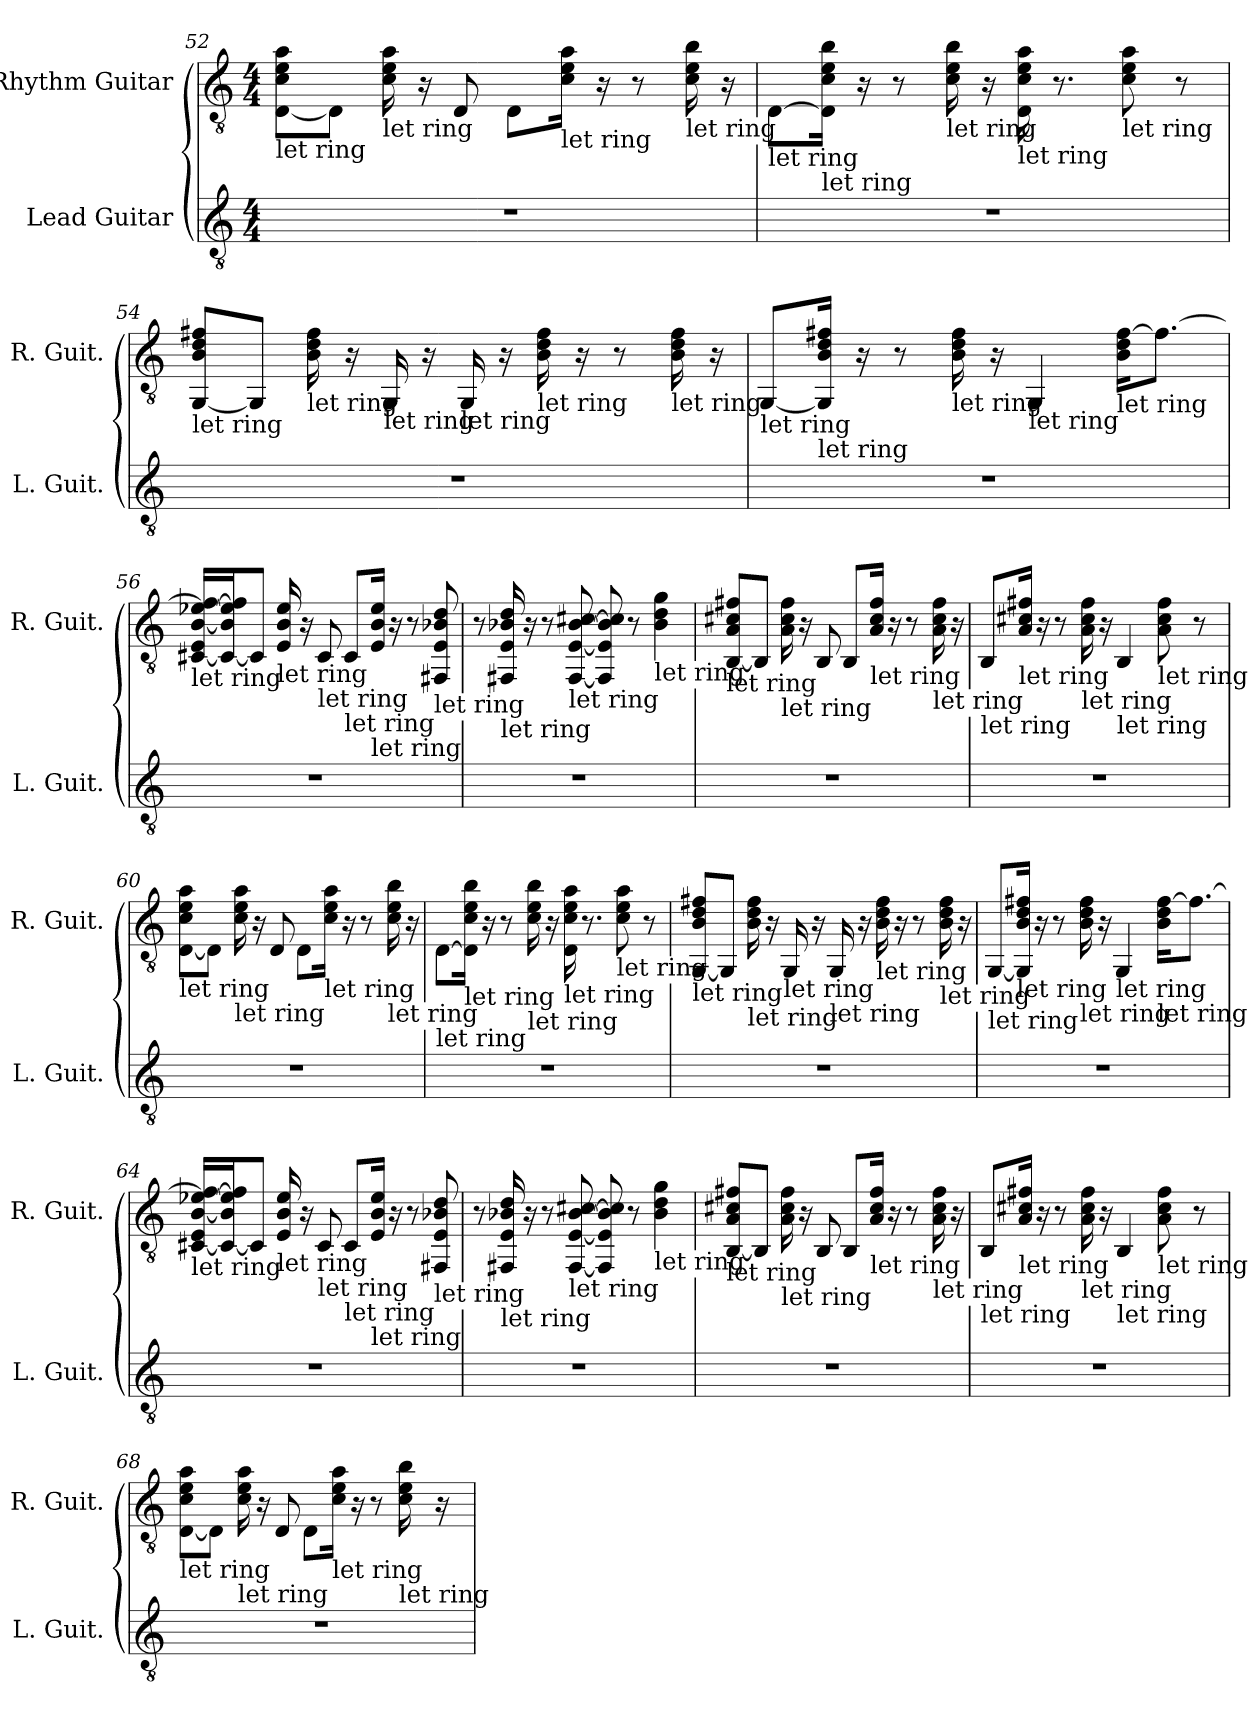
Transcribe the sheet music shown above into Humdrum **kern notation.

**kern	**kern
*part2	*part1
*staff2	*staff1
*I"Lead Guitar	*I"Rhythm Guitar
*I'L. Guit.	*I'R. Guit.
*clefGv2	*clefGv2
*k[]	*k[]
*M4/4	*M4/4
=52	=52
!	!LO:TX:b:t=let ring
1r	[8D\ 8c\ 8e\ 8a\L
.	8D\J]
!	!LO:TX:b:t=let ring
.	16c\ 16e\ 16a\
.	16r
.	8D/
.	8D\L
!	!LO:TX:b:t=let ring
.	16c\ 16e\ 16a\Jk
.	16r
.	8r
!	!LO:TX:b:t=let ring
.	16c\ 16e\ 16b\
.	16r
=53	=53
!	!LO:TX:b:t=let ring
1r	[8D\L
!	!LO:TX:b:t=let ring
.	16D\] 16c\ 16e\ 16b\Jk
.	16r
.	8r
!	!LO:TX:b:t=let ring
.	16c\ 16e\ 16b\
.	16r
!	!LO:TX:b:t=let ring
.	16D\ 16c\ 16e\ 16a\
.	8.r
!	!LO:TX:b:t=let ring
.	8c\ 8e\ 8a\
.	8r
!!LO:LB:g=z
=54	=54
!	!LO:TX:b:t=let ring
1r	[8GG/ 8B/ 8d/ 8f#X/L
.	8GG/J]
!	!LO:TX:b:t=let ring
.	16B\ 16d\ 16f#\
.	16r
!	!LO:TX:b:t=let ring
.	16GG/
.	16r
!	!LO:TX:b:t=let ring
.	16GG/
.	16r
!	!LO:TX:b:t=let ring
.	16B\ 16d\ 16f#\
.	16r
.	8r
!	!LO:TX:b:t=let ring
.	16B\ 16d\ 16f#\
.	16r
=55	=55
!	!LO:TX:b:t=let ring
1r	[8GG/L
!	!LO:TX:b:t=let ring
.	16GG/] 16B/ 16d/ 16f#X/Jk
.	16r
.	8r
!	!LO:TX:b:t=let ring
.	16B\ 16d\ 16f#\
.	16r
!	!LO:TX:b:t=let ring
.	4GG/
!	!LO:TX:b:t=let ring
.	16B\ 16d\ [16f#\KL
.	8.f#\J_
=56	=56
!	!LO:TX:b:t=let ring
1r	[16C#X/ 16E/ [16B/ [16e-X/ 16f#/_LL
.	16C#/_ 16B/] 16e-/] 16f#/]J
.	8C#/J]
!	!LO:TX:b:t=let ring
.	16E/ 16B/ 16e-/
.	16r
!	!LO:TX:b:t=let ring
.	8C#/
!	!LO:TX:b:t=let ring
.	8C#/L
!	!LO:TX:b:t=let ring
.	16E/ 16B/ 16e-/Jk
.	16r
.	8r
!	!LO:TX:b:t=let ring
.	8FF#X/ 8E/ 8B-X/ 8d/
!!LO:LB:g=z
=57	=57
1r	8r
!	!LO:TX:b:t=let ring
.	16FF#X/ 16E/ 16B-X/ 16d/
.	16r
.	8r
!	!LO:TX:b:t=let ring
.	[8FF#/ [8E/ [8B-/ [8c#X/
.	8FF#/] 8E/] 8B-/] 8c#/]
.	8r
!	!LO:TX:b:t=let ring
.	4B-\ 4d\ 4g\
=58	=58
!	!LO:TX:b:t=let ring
1r	[8BB/ 8A/ 8c#X/ 8f#X/L
.	8BB/J]
!	!LO:TX:b:t=let ring
.	16A\ 16c#\ 16f#\
.	16r
.	8BB/
.	8BB/L
!	!LO:TX:b:t=let ring
.	16A/ 16c#/ 16f#/Jk
.	16r
.	8r
!	!LO:TX:b:t=let ring
.	16A\ 16c#\ 16f#\
.	16r
=59	=59
!	!LO:TX:b:t=let ring
1r	8BB/L
!	!LO:TX:b:t=let ring
.	16A/ 16c#X/ 16f#X/Jk
.	16r
.	8r
!	!LO:TX:b:t=let ring
.	16A\ 16c#\ 16f#\
.	16r
!	!LO:TX:b:t=let ring
.	4BB/
!	!LO:TX:b:t=let ring
.	8A\ 8c#\ 8f#\
.	8r
!!LO:LB:g=z
=60	=60
!	!LO:TX:b:t=let ring
1r	[8D\ 8c\ 8e\ 8a\L
.	8D\J]
!	!LO:TX:b:t=let ring
.	16c\ 16e\ 16a\
.	16r
.	8D/
.	8D\L
!	!LO:TX:b:t=let ring
.	16c\ 16e\ 16a\Jk
.	16r
.	8r
!	!LO:TX:b:t=let ring
.	16c\ 16e\ 16b\
.	16r
=61	=61
!	!LO:TX:b:t=let ring
1r	[8D\L
!	!LO:TX:b:t=let ring
.	16D\] 16c\ 16e\ 16b\Jk
.	16r
.	8r
!	!LO:TX:b:t=let ring
.	16c\ 16e\ 16b\
.	16r
!	!LO:TX:b:t=let ring
.	16D\ 16c\ 16e\ 16a\
.	8.r
!	!LO:TX:b:t=let ring
.	8c\ 8e\ 8a\
.	8r
=62	=62
!	!LO:TX:b:t=let ring
1r	[8GG/ 8B/ 8d/ 8f#X/L
.	8GG/J]
!	!LO:TX:b:t=let ring
.	16B\ 16d\ 16f#\
.	16r
!	!LO:TX:b:t=let ring
.	16GG/
.	16r
!	!LO:TX:b:t=let ring
.	16GG/
.	16r
!	!LO:TX:b:t=let ring
.	16B\ 16d\ 16f#\
.	16r
.	8r
!	!LO:TX:b:t=let ring
.	16B\ 16d\ 16f#\
.	16r
!!LO:LB:g=z
=63	=63
!	!LO:TX:b:t=let ring
1r	[8GG/L
!	!LO:TX:b:t=let ring
.	16GG/] 16B/ 16d/ 16f#X/Jk
.	16r
.	8r
!	!LO:TX:b:t=let ring
.	16B\ 16d\ 16f#\
.	16r
!	!LO:TX:b:t=let ring
.	4GG/
!	!LO:TX:b:t=let ring
.	16B\ 16d\ [16f#\KL
.	8.f#\J_
=64	=64
!	!LO:TX:b:t=let ring
1r	[16C#X/ 16E/ [16B/ [16e-X/ 16f#/_LL
.	16C#/_ 16B/] 16e-/] 16f#/]J
.	8C#/J]
!	!LO:TX:b:t=let ring
.	16E/ 16B/ 16e-/
.	16r
!	!LO:TX:b:t=let ring
.	8C#/
!	!LO:TX:b:t=let ring
.	8C#/L
!	!LO:TX:b:t=let ring
.	16E/ 16B/ 16e-/Jk
.	16r
.	8r
!	!LO:TX:b:t=let ring
.	8FF#X/ 8E/ 8B-X/ 8d/
=65	=65
1r	8r
!	!LO:TX:b:t=let ring
.	16FF#X/ 16E/ 16B-X/ 16d/
.	16r
.	8r
!	!LO:TX:b:t=let ring
.	[8FF#/ [8E/ [8B-/ [8c#X/
.	8FF#/] 8E/] 8B-/] 8c#/]
.	8r
!	!LO:TX:b:t=let ring
.	4B-\ 4d\ 4g\
!!LO:PB:g=z
=66	=66
!	!LO:TX:b:t=let ring
1r	[8BB/ 8A/ 8c#X/ 8f#X/L
.	8BB/J]
!	!LO:TX:b:t=let ring
.	16A\ 16c#\ 16f#\
.	16r
.	8BB/
.	8BB/L
!	!LO:TX:b:t=let ring
.	16A/ 16c#/ 16f#/Jk
.	16r
.	8r
!	!LO:TX:b:t=let ring
.	16A\ 16c#\ 16f#\
.	16r
=67	=67
!	!LO:TX:b:t=let ring
1r	8BB/L
!	!LO:TX:b:t=let ring
.	16A/ 16c#X/ 16f#X/Jk
.	16r
.	8r
!	!LO:TX:b:t=let ring
.	16A\ 16c#\ 16f#\
.	16r
!	!LO:TX:b:t=let ring
.	4BB/
!	!LO:TX:b:t=let ring
.	8A\ 8c#\ 8f#\
.	8r
=68	=68
!	!LO:TX:b:t=let ring
1r	[8D\ 8c\ 8e\ 8a\L
.	8D\J]
!	!LO:TX:b:t=let ring
.	16c\ 16e\ 16a\
.	16r
.	8D/
.	8D\L
!	!LO:TX:b:t=let ring
.	16c\ 16e\ 16a\Jk
.	16r
.	8r
!	!LO:TX:b:t=let ring
.	16c\ 16e\ 16b\
.	16r
=	=
*-	*-
